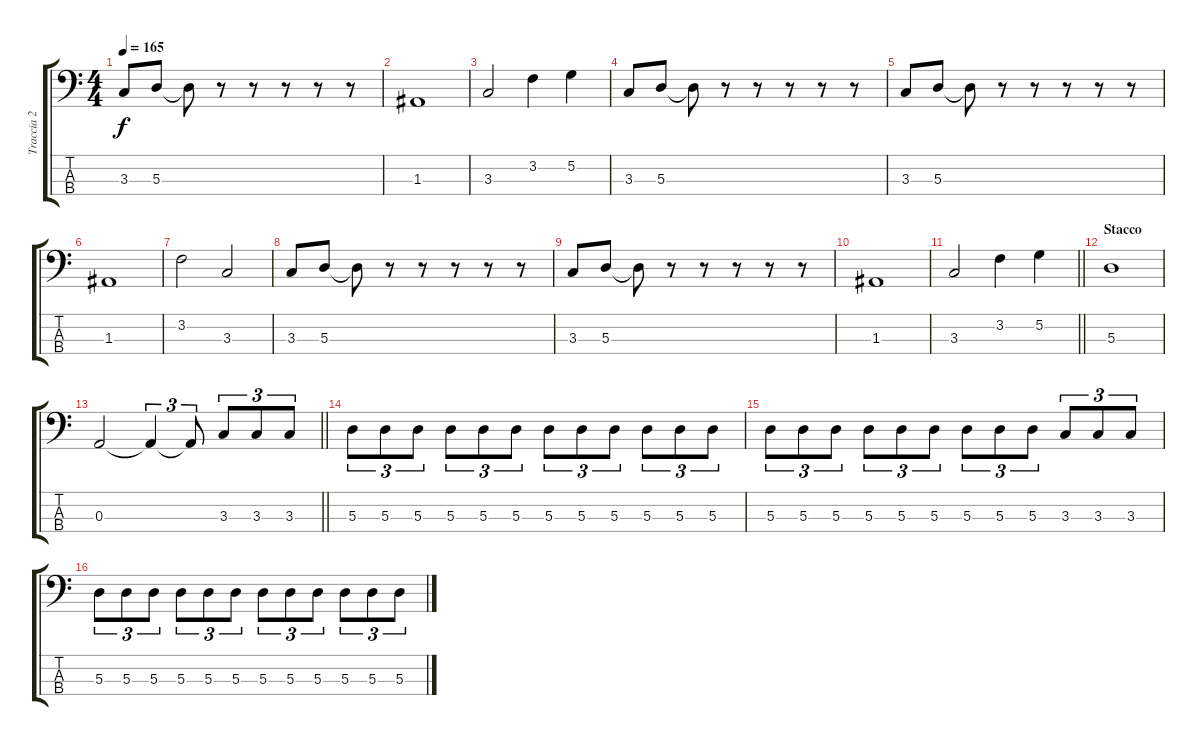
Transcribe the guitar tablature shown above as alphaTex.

\track ("Traccia 2" "Traccia 2") {instrument electricbasspick}
\staff {score tabs}
\tuning (G2 D2 A1 E1) {hide}
\ts (4 4)
\tempo 165
\clef f4
\ks c
3.3.8{dy f} 5.3.8 5.3{t}.8 r.8 r.8 r.8 r.8 r.8 |
1.3.1 |
3.3.2 3.2.4 5.2.4 |
3.3.8 5.3.8 5.3{t}.8 r.8 r.8 r.8 r.8 r.8 |
3.3.8 5.3.8 5.3{t}.8 r.8 r.8 r.8 r.8 r.8 |
1.3.1 |
3.2.2 3.3.2 |
3.3.8 5.3.8 5.3{t}.8 r.8 r.8 r.8 r.8 r.8 |
3.3.8 5.3.8 5.3{t}.8 r.8 r.8 r.8 r.8 r.8 |
1.3.1 |
\barLineRight lightlight
3.3.2 3.2.4 5.2.4 |
\section ("" "Stacco")
5.3.1 |
\barLineRight lightlight
0.3.2 0.3{t}.4{tu (3 2)} 0.3{t}.8{tu (3 2)} 3.3.8{tu (3 2)} 3.3.8{tu (3 2)} 3.3.8{tu (3 2)} |
\section ("" "")
5.3.8{tu (3 2)} 5.3.8{tu (3 2)} 5.3.8{tu (3 2)} 5.3.8{tu (3 2)} 5.3.8{tu (3 2)} 5.3.8{tu (3 2)} 5.3.8{tu (3 2)} 5.3.8{tu (3 2)} 5.3.8{tu (3 2)} 5.3.8{tu (3 2)} 5.3.8{tu (3 2)} 5.3.8{tu (3 2)} |
5.3.8{tu (3 2)} 5.3.8{tu (3 2)} 5.3.8{tu (3 2)} 5.3.8{tu (3 2)} 5.3.8{tu (3 2)} 5.3.8{tu (3 2)} 5.3.8{tu (3 2)} 5.3.8{tu (3 2)} 5.3.8{tu (3 2)} 3.3.8{tu (3 2)} 3.3.8{tu (3 2)} 3.3.8{tu (3 2)} |
5.3.8{tu (3 2)} 5.3.8{tu (3 2)} 5.3.8{tu (3 2)} 5.3.8{tu (3 2)} 5.3.8{tu (3 2)} 5.3.8{tu (3 2)} 5.3.8{tu (3 2)} 5.3.8{tu (3 2)} 5.3.8{tu (3 2)} 5.3.8{tu (3 2)} 5.3.8{tu (3 2)} 5.3.8{tu (3 2)}
